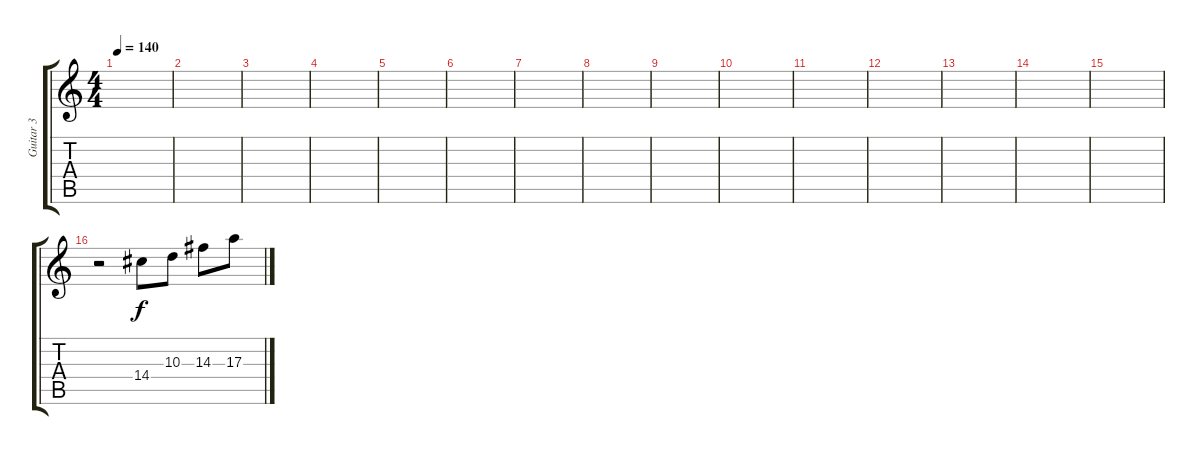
\track ("Guitar 3" "Guitar 3") {instrument acousticguitarsteel}
\staff {score tabs}
\tuning (Db4 Ab3 E3 B2 Gb2 B1) {hide}
\ts (4 4)
\tempo 140
\clef g2
\ks c
|
|
|
|
|
|
|
|
|
|
|
|
|
|
|
r.2{instrument acousticguitarsteel} 14.4.8 10.3.8 14.3.8 17.3.8
